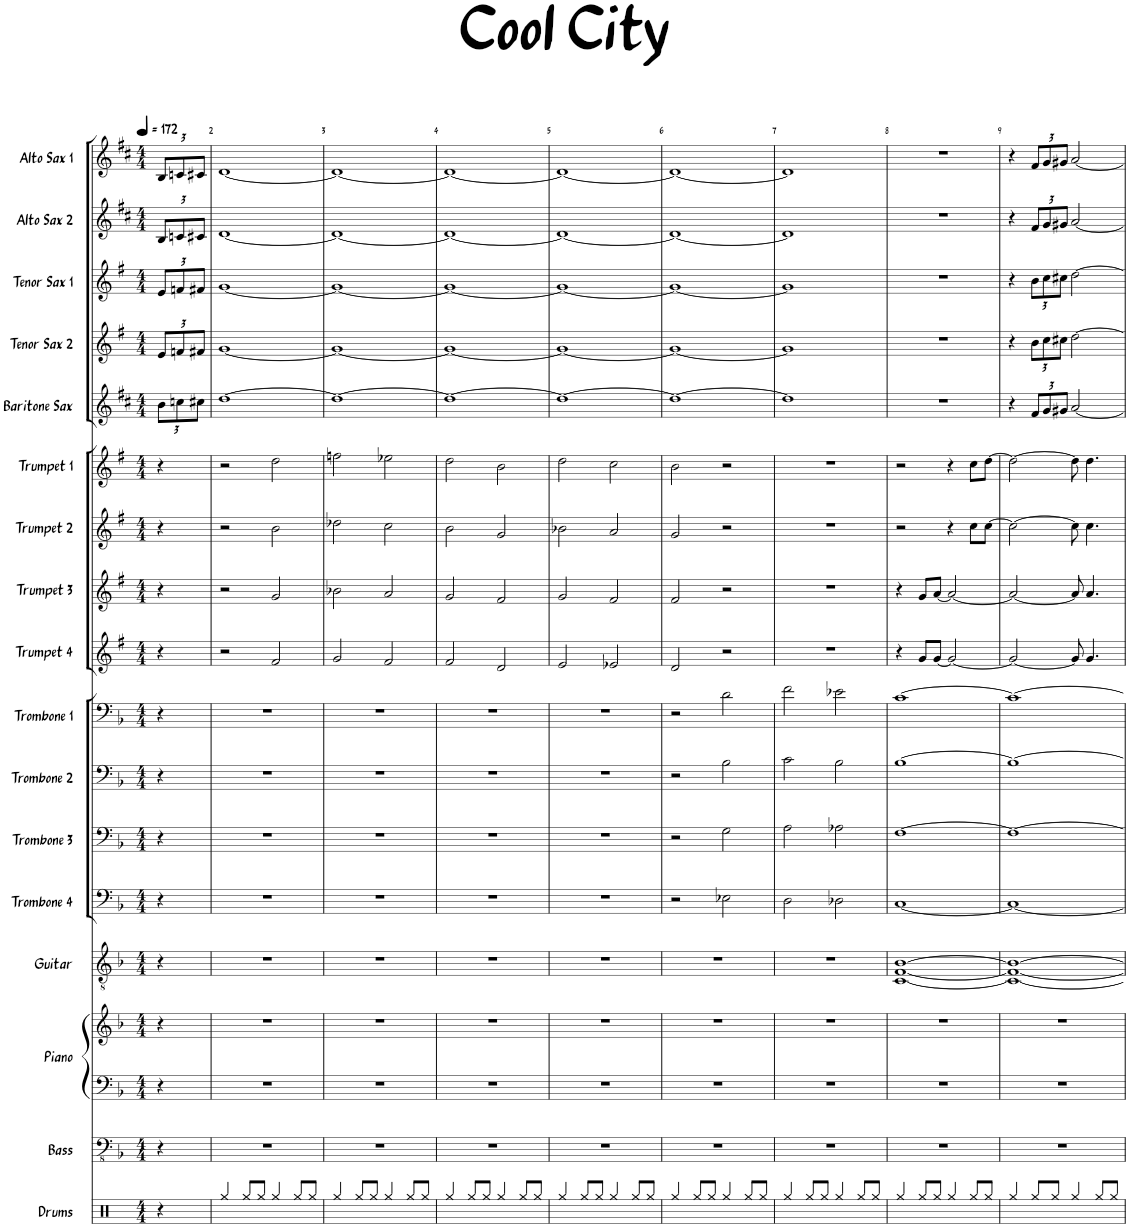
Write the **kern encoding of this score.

**kern	**kern	**kern	**kern	**kern	**kern	**kern	**kern	**kern	**kern	**kern	**kern	**kern	**kern	**kern	**kern	**kern	**kern
*part17	*part16	*part15	*part15	*part14	*part13	*part12	*part11	*part10	*part9	*part8	*part7	*part6	*part5	*part4	*part3	*part2	*part1
*staff18	*staff17	*staff16	*staff15	*staff14	*staff13	*staff12	*staff11	*staff10	*staff9	*staff8	*staff7	*staff6	*staff5	*staff4	*staff3	*staff2	*staff1
*I"Drums	*I"Bass	*I"Piano	*	*I"Guitar	*I"Trombone 4	*I"Trombone 3	*I"Trombone 2	*I"Trombone 1	*I"Trumpet 4	*I"Trumpet 3	*I"Trumpet 2	*I"Trumpet 1	*I"Baritone Sax	*I"Tenor Sax 2	*I"Tenor Sax 1	*I"Alto Sax 2	*I"Alto Sax 1
*I'Drums	*I'Bass	*I'Piano	*	*I'Gtr.	*I'Tbn. 4	*I'Tbn. 3	*I'Tbn. 2	*I'Tbn. 1	*I'Tpt. 4	*I'Tpt. 3	*I'Tpt. 2	*I'Tpt. 1	*I'Bari	*I'Tenor 2	*I'Tenor 1	*I'Alto 2	*I'Alto 1
*clefX	*clefFv4	*clefF4	*clefG2	*clefGv2	*clefF4	*clefF4	*clefF4	*clefF4	*clefG2	*clefG2	*clefG2	*clefG2	*clefG2	*clefG2	*clefG2	*clefG2	*clefG2
*	*	*	*	*	*	*	*	*	*Trd1c2	*Trd1c2	*Trd1c2	*Trd1c2	*Trd12c21	*Trd8c14	*Trd8c14	*Trd5c9	*Trd5c9
*k[]	*k[b-]	*k[b-]	*k[b-]	*k[b-]	*k[b-]	*k[b-]	*k[b-]	*k[b-]	*k[f#]	*k[f#]	*k[f#]	*k[f#]	*k[f#c#]	*k[f#]	*k[f#]	*k[f#c#]	*k[f#c#]
*M4/4	*M4/4	*M4/4	*M4/4	*M4/4	*M4/4	*M4/4	*M4/4	*M4/4	*M4/4	*M4/4	*M4/4	*M4/4	*M4/4	*M4/4	*M4/4	*M4/4	*M4/4
*MM172	*MM172	*MM172	*MM172	*MM172	*MM172	*MM172	*MM172	*MM172	*MM172	*MM172	*MM172	*MM172	*MM172	*MM172	*MM172	*MM172	*MM172
*	*	*	*	*	*	*	*	*	*	*	*	*	*Xbrackettup	*Xbrackettup	*Xbrackettup	*Xbrackettup	*Xbrackettup
=1	=1	=1	=1	=1	=1	=1	=1	=1	=1	=1	=1	=1	=1	=1	=1	=1	=1
4r	4r	4r	4r	4r	4r	4r	4r	4r	4r	4r	4r	4r	12b\L	12e/L	12e/L	12B/L	12B/L
.	.	.	.	.	.	.	.	.	.	.	.	.	12ccn\	12fn/	12fn/	12cn/	12cn/
.	.	.	.	.	.	.	.	.	.	.	.	.	12cc#X\J	12f#X/J	12f#X/J	12c#X/J	12c#X/J
=2	=2	=2	=2	=2	=2	=2	=2	=2	=2	=2	=2	=2	=2	=2	=2	=2	=2
4Rgg/	1r	1r	1r	1r	1r	1r	1r	1r	2r	2r	2r	2r	[1dd	[1g	[1g	[1d	[1d
8Rgg/L	.	.	.	.	.	.	.	.	.	.	.	.	.	.	.	.	.
8Rgg/J	.	.	.	.	.	.	.	.	.	.	.	.	.	.	.	.	.
4Rgg/	.	.	.	.	.	.	.	.	2f#/	2g/	2b\	2dd\	.	.	.	.	.
8Rgg/L	.	.	.	.	.	.	.	.	.	.	.	.	.	.	.	.	.
8Rgg/J	.	.	.	.	.	.	.	.	.	.	.	.	.	.	.	.	.
=3	=3	=3	=3	=3	=3	=3	=3	=3	=3	=3	=3	=3	=3	=3	=3	=3	=3
4Rgg/	1r	1r	1r	1r	1r	1r	1r	1r	2g/	2b-X\	2dd-X\	2ffn\	1dd_	1g_	1g_	1d_	1d_
8Rgg/L	.	.	.	.	.	.	.	.	.	.	.	.	.	.	.	.	.
8Rgg/J	.	.	.	.	.	.	.	.	.	.	.	.	.	.	.	.	.
4Rgg/	.	.	.	.	.	.	.	.	2f#/	2a/	2cc\	2ee-X\	.	.	.	.	.
8Rgg/L	.	.	.	.	.	.	.	.	.	.	.	.	.	.	.	.	.
8Rgg/J	.	.	.	.	.	.	.	.	.	.	.	.	.	.	.	.	.
=4	=4	=4	=4	=4	=4	=4	=4	=4	=4	=4	=4	=4	=4	=4	=4	=4	=4
4Rgg/	1r	1r	1r	1r	1r	1r	1r	1r	2f#/	2g/	2b\	2dd\	1dd_	1g_	1g_	1d_	1d_
8Rgg/L	.	.	.	.	.	.	.	.	.	.	.	.	.	.	.	.	.
8Rgg/J	.	.	.	.	.	.	.	.	.	.	.	.	.	.	.	.	.
4Rgg/	.	.	.	.	.	.	.	.	2d/	2f#/	2g/	2b\	.	.	.	.	.
8Rgg/L	.	.	.	.	.	.	.	.	.	.	.	.	.	.	.	.	.
8Rgg/J	.	.	.	.	.	.	.	.	.	.	.	.	.	.	.	.	.
=5	=5	=5	=5	=5	=5	=5	=5	=5	=5	=5	=5	=5	=5	=5	=5	=5	=5
4Rgg/	1r	1r	1r	1r	1r	1r	1r	1r	2e/	2g/	2b-X\	2dd\	1dd_	1g_	1g_	1d_	1d_
8Rgg/L	.	.	.	.	.	.	.	.	.	.	.	.	.	.	.	.	.
8Rgg/J	.	.	.	.	.	.	.	.	.	.	.	.	.	.	.	.	.
4Rgg/	.	.	.	.	.	.	.	.	2e-X/	2f#/	2a/	2cc\	.	.	.	.	.
8Rgg/L	.	.	.	.	.	.	.	.	.	.	.	.	.	.	.	.	.
8Rgg/J	.	.	.	.	.	.	.	.	.	.	.	.	.	.	.	.	.
=6	=6	=6	=6	=6	=6	=6	=6	=6	=6	=6	=6	=6	=6	=6	=6	=6	=6
4Rgg/	1r	1r	1r	1r	2r	2r	2r	2r	2d/	2f#/	2g/	2b\	1dd_	1g_	1g_	1d_	1d_
8Rgg/L	.	.	.	.	.	.	.	.	.	.	.	.	.	.	.	.	.
8Rgg/J	.	.	.	.	.	.	.	.	.	.	.	.	.	.	.	.	.
4Rgg/	.	.	.	.	2E-X\	2G\	2B-\	2d\	2r	2r	2r	2r	.	.	.	.	.
8Rgg/L	.	.	.	.	.	.	.	.	.	.	.	.	.	.	.	.	.
8Rgg/J	.	.	.	.	.	.	.	.	.	.	.	.	.	.	.	.	.
=7	=7	=7	=7	=7	=7	=7	=7	=7	=7	=7	=7	=7	=7	=7	=7	=7	=7
4Rgg/	1r	1r	1r	1r	2D\	2A\	2c\	2f\	1r	1r	1r	1r	1dd]	1g]	1g]	1d]	1d]
8Rgg/L	.	.	.	.	.	.	.	.	.	.	.	.	.	.	.	.	.
8Rgg/J	.	.	.	.	.	.	.	.	.	.	.	.	.	.	.	.	.
4Rgg/	.	.	.	.	2D-X\	2A-X\	2B-\	2e-X\	.	.	.	.	.	.	.	.	.
8Rgg/L	.	.	.	.	.	.	.	.	.	.	.	.	.	.	.	.	.
8Rgg/J	.	.	.	.	.	.	.	.	.	.	.	.	.	.	.	.	.
=8	=8	=8	=8	=8	=8	=8	=8	=8	=8	=8	=8	=8	=8	=8	=8	=8	=8
4Rgg/	1r	1r	1r	[1C [1F [1B-	[1C	[1F	[1B-	[1c	4r	4r	2r	2r	1r	1r	1r	1r	1r
8Rgg/L	.	.	.	.	.	.	.	.	8g/L	8g/L	.	.	.	.	.	.	.
8Rgg/J	.	.	.	.	.	.	.	.	[8g/J	[8a/J	.	.	.	.	.	.	.
4Rgg/	.	.	.	.	.	.	.	.	2g/_	2a/_	4r	4r	.	.	.	.	.
8Rgg/L	.	.	.	.	.	.	.	.	.	.	8cc\L	8cc\L	.	.	.	.	.
8Rgg/J	.	.	.	.	.	.	.	.	.	.	[8cc\J	[8dd\J	.	.	.	.	.
=9	=9	=9	=9	=9	=9	=9	=9	=9	=9	=9	=9	=9	=9	=9	=9	=9	=9
4Rgg/	1r	1r	1r	1C_ 1F_ 1B-_	1C_	1F_	1B-_	1c_	2g/_	2a/_	2cc\_	2dd\_	4r	4r	4r	4r	4r
8Rgg/L	.	.	.	.	.	.	.	.	.	.	.	.	12f#/L	12b\L	12b\L	12f#/L	12f#/L
.	.	.	.	.	.	.	.	.	.	.	.	.	12g/	12cc\	12cc\	12g/	12g/
8Rgg/J	.	.	.	.	.	.	.	.	.	.	.	.	.	.	.	.	.
.	.	.	.	.	.	.	.	.	.	.	.	.	12g#X/J	12cc#X\J	12cc#X\J	12g#X/J	12g#X/J
4Rgg/	.	.	.	.	.	.	.	.	8g/]	8a/]	8cc\]	8dd\]	[2a/	[2dd\	[2dd\	[2a/	[2a/
.	.	.	.	.	.	.	.	.	4.g/	4.a/	4.cc\	4.dd\	.	.	.	.	.
8Rgg/L	.	.	.	.	.	.	.	.	.	.	.	.	.	.	.	.	.
8Rgg/J	.	.	.	.	.	.	.	.	.	.	.	.	.	.	.	.	.
=	=	=	=	=	=	=	=	=	=	=	=	=	=	=	=	=	=
*-	*-	*-	*-	*-	*-	*-	*-	*-	*-	*-	*-	*-	*-	*-	*-	*-	*-
